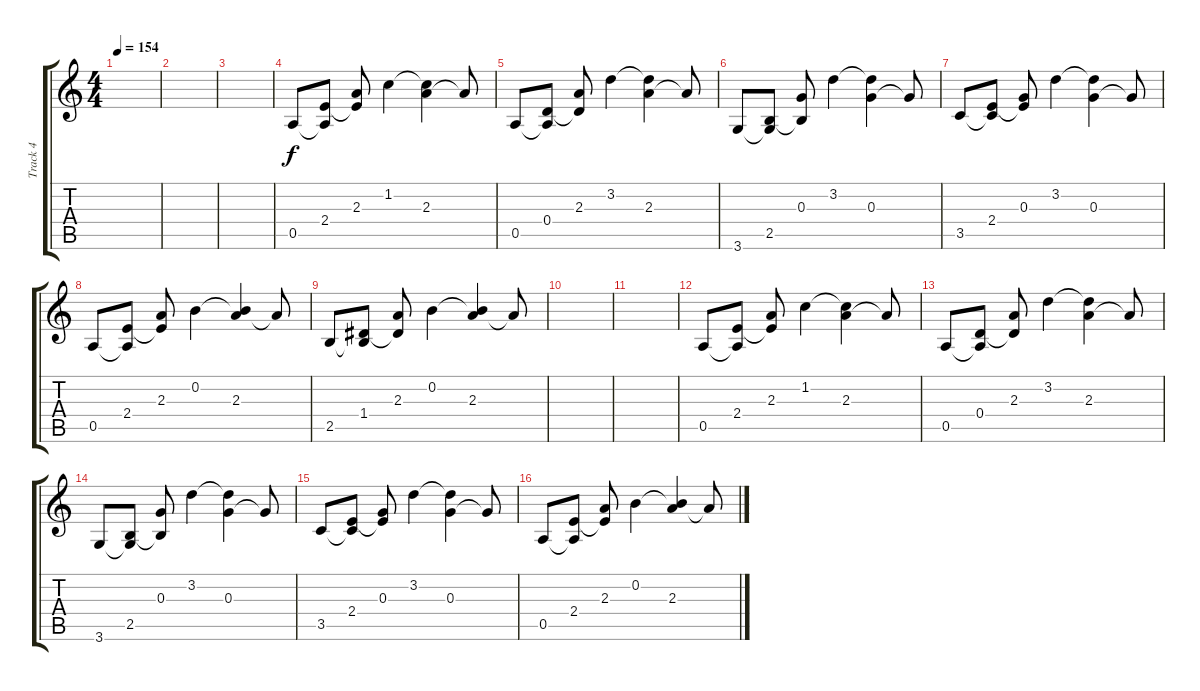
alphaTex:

\track ("Track 4" "Track 4") {instrument electricguitarclean}
\staff {score tabs}
\tuning (E4 B3 G3 D3 A2 E2) {hide}
\ts (4 4)
\tempo 154
\clef g2
\ks c
|
|
|
0.5.8 (2.4 0.5{t}).8 (2.3 2.4{t}).8 1.2.4 (1.2{t} 2.3).4 2.3{t}.8 |
0.5.8 (0.4 0.5{t}).8 (2.3 0.4{t}).8 3.2.4 (3.2{t} 2.3).4 2.3{t}.8 |
3.6.8 (2.5 3.6{t}).8 (0.3 2.5{t}).8 3.2.4 (3.2{t} 0.3).4 0.3{t}.8 |
3.5.8 (2.4 3.5{t}).8 (0.3 2.4{t}).8 3.2.4 (3.2{t} 0.3).4 0.3{t}.8 |
0.5.8 (2.4 0.5{t}).8 (2.3 2.4{t}).8 0.2.4 (0.2{t} 2.3).4 2.3{t}.8 |
2.5.8 (1.4 2.5{t}).8 (2.3 1.4{t}).8 0.2.4 (0.2{t} 2.3).4 2.3{t}.8 |
|
|
0.5.8 (2.4 0.5{t}).8 (2.3 2.4{t}).8 1.2.4 (1.2{t} 2.3).4 2.3{t}.8 |
0.5.8 (0.4 0.5{t}).8 (2.3 0.4{t}).8 3.2.4 (3.2{t} 2.3).4 2.3{t}.8 |
3.6.8 (2.5 3.6{t}).8 (0.3 2.5{t}).8 3.2.4 (3.2{t} 0.3).4 0.3{t}.8 |
3.5.8 (2.4 3.5{t}).8 (0.3 2.4{t}).8 3.2.4 (3.2{t} 0.3).4 0.3{t}.8 |
0.5.8 (2.4 0.5{t}).8 (2.3 2.4{t}).8 0.2.4 (0.2{t} 2.3).4 2.3{t}.8
